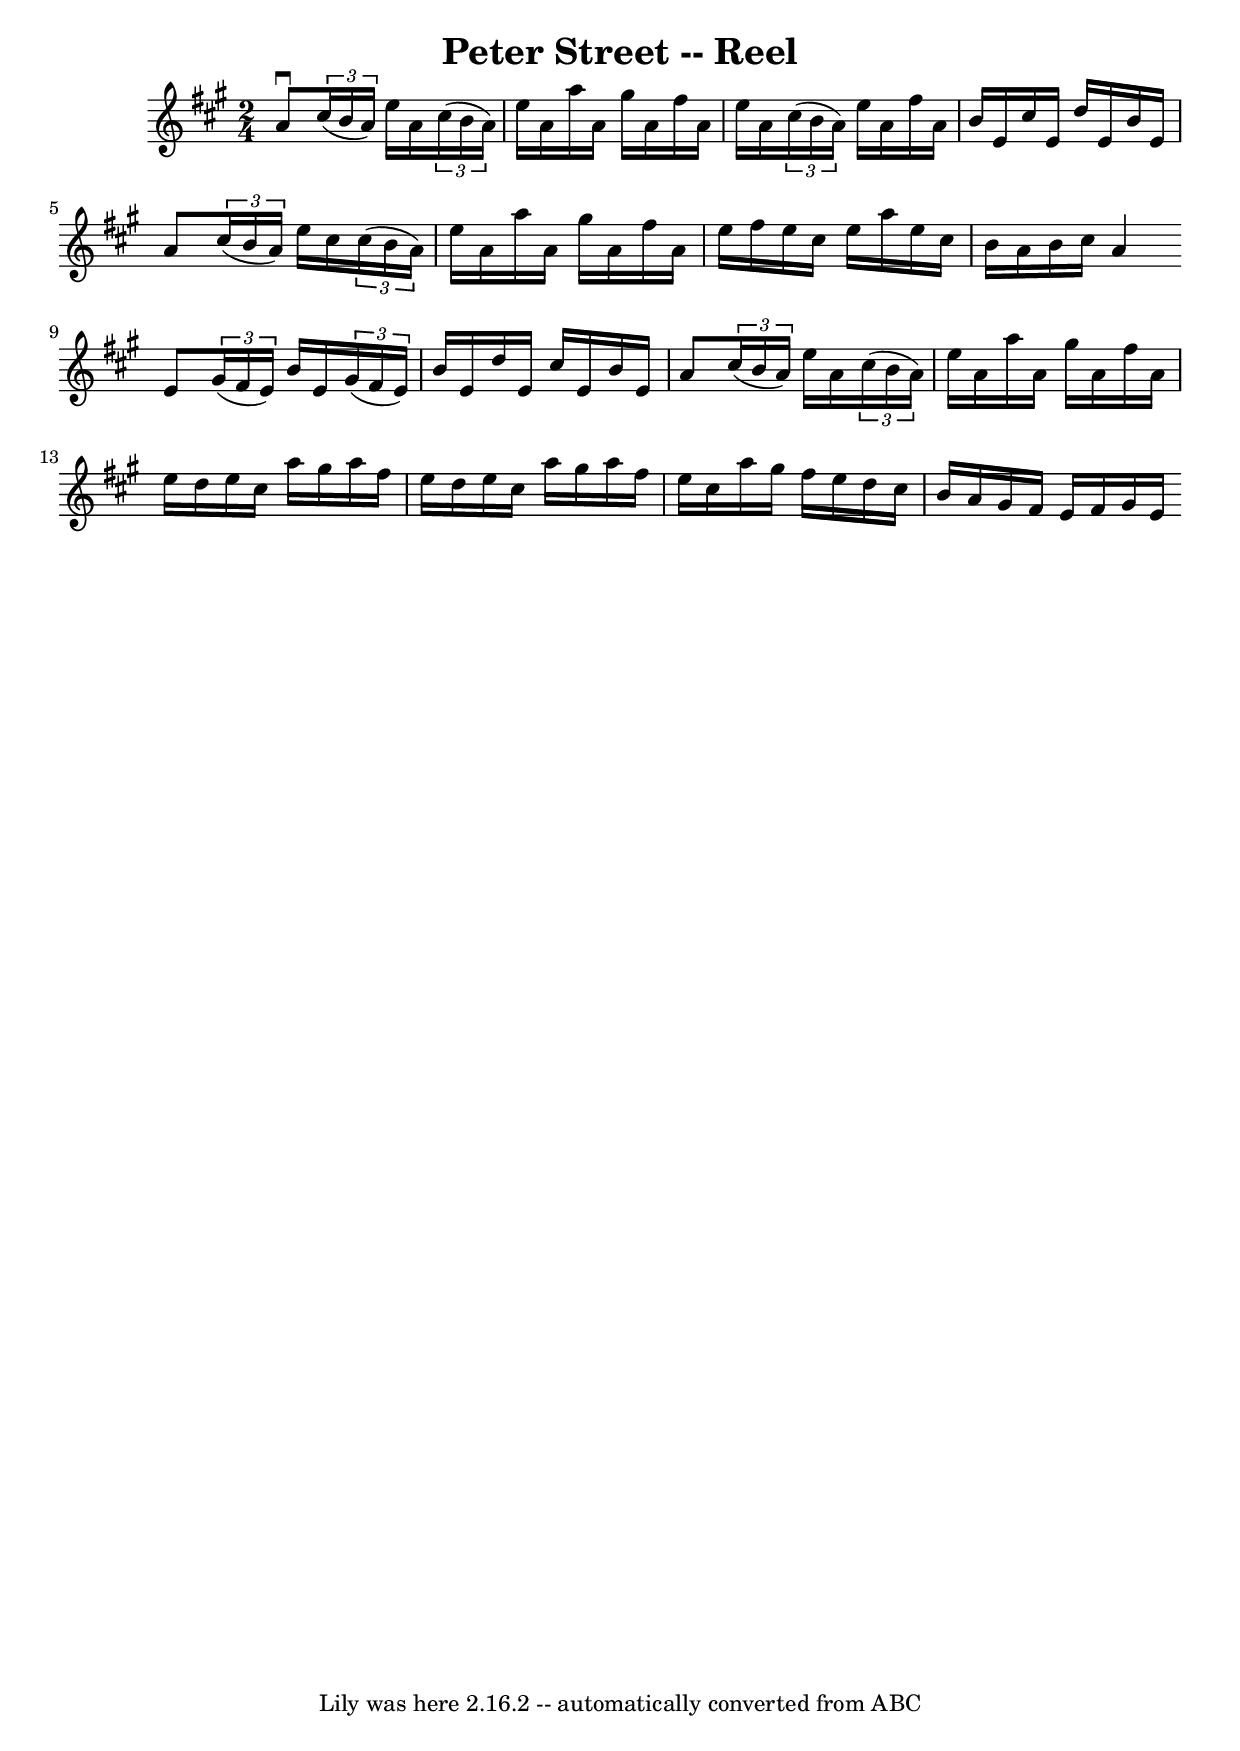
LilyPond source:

\version "2.16.2"
\include "Mammoth.ily"
\header {
  %% book = "Ryan's Mammoth Collection"
 crossRefNumber = "1"
 footnotes = "\\\\382"
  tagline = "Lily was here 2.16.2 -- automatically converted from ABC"
  title = "Peter Street -- Reel"

}
voicedefault =  {


  \time 2/4 
  \key a \major
 a'8^\downbow   \times 2/3 { cs''16 (b'16    
			 a'16) 
			    } e''16 a'16    \times 2/3 { cs''16 (b'16 a'16)  						       }     |
 e''16 a'16 a''16 a'16 gs''16 a'16 fs''16 a'16  |
 e''16 a'16    \times 2/3 { cs''16 (b'16 a'16) 
			   } e''16 a'16 fs''16 a'16     |
 b'16 e'16 cs''16 e'16 d''16 e'16 b'16 e'16     |
 a'8    \times 2/3 { cs''16 (
		 b'16 a'16) 
		    } e''16 cs''16    \times 2/3 { cs''16 (b'16    
						 a'16)  						  }    |
 e''16 a'16 a''16 a'16 gs''16 a'16 fs''16 a'16     |
 e''16 fs''16 e''16 cs''16 e''16 a''16 e''16 cs''16     |
 b'16 a'16 b'16 cs''16 a'4     \bar " |." e'8    \times 2/3 { gs'16 (fs'16 e'16) 
			      } b'16    
 e'16    \times 2/3 { gs'16 (fs'16 e'16)  		     }    |
 b'16 e'16 d''16 e'16 cs''16 e'16 b'16 e'16     |
 a'8    
  \times 2/3 { cs''16 (b'16 a'16) 
	     } e''16 a'16    \times 2/3 {   
	 cs''16 (b'16 a'16)  	     }    |
 e''16 a'16 a''16 a'16 gs''16 a'16 fs''16 a'16     |
 e''16 d''16 e''16 cs''16 a''16 gs''16 a''16 fs''16     |
 e''16 d''16 e''16 cs''16 a''16 gs''16 a''16 fs''16     |
 e''16 cs''16 a''16 gs''16 fs''16 e''16 d''16 cs''16     |
  
 b'16 a'16 gs'16 fs'16 e'16 fs'16 gs'16 e'16       \bar " |."   

}

\score{
  <<

    \context Staff="default"
    {
      \voicedefault 
      
    }

  >>
  \layout {
    
  }
  \midi {
  }

}
